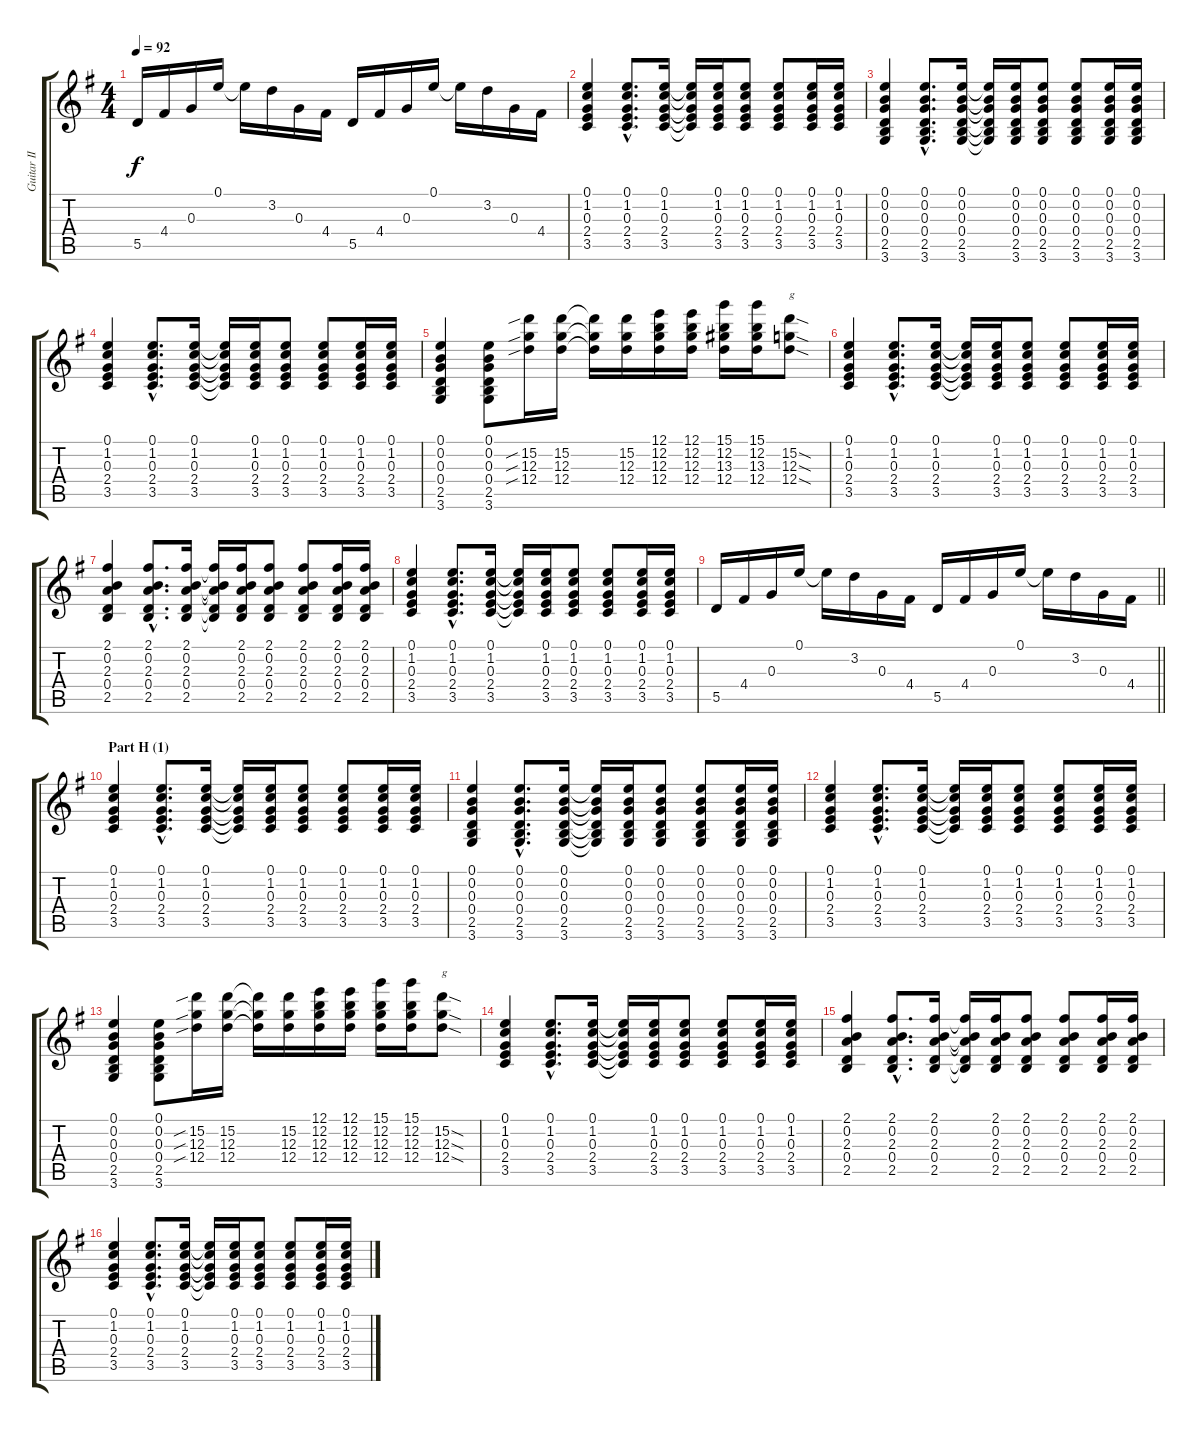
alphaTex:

\track ("Guitar II (Sugizo)" "Guitar II ") {instrument distortionguitar}
\staff {score tabs}
\tuning (E4 B3 G3 D3 A2 E2) {hide}
\ts (4 4)
\tempo 92
\clef g2
\ks g
5.5.16{dy f} 4.4.16 0.3.16 0.1.16 0.1{t}.16 3.2.16 0.3.16 4.4.16 5.5.16 4.4.16 0.3.16 0.1.16 0.1{t}.16 3.2.16 0.3.16 4.4.16 |
(0.1 1.2 0.3 2.4 3.5).4 (0.1{hac} 1.2{hac} 0.3{hac} 2.4{hac} 3.5{hac}).8{d} (0.1 1.2 0.3 2.4 3.5).16 (0.1{t} 1.2{t} 0.3{t} 2.4{t} 3.5{t}).16 (0.1 1.2 0.3 2.4 3.5).16 (0.1 1.2 0.3 2.4 3.5).8 (0.1 1.2 0.3 2.4 3.5).8 (0.1 1.2 0.3 2.4 3.5).16 (0.1 1.2 0.3 2.4 3.5).16 |
(0.1 0.2 0.3 0.4 2.5 3.6).4 (0.1{hac} 0.2{hac} 0.3{hac} 0.4{hac} 2.5{hac} 3.6{hac}).8{d} (0.1 0.2 0.3 0.4 2.5 3.6).16 (0.1{t} 0.2{t} 0.3{t} 0.4{t} 2.5{t} 3.6{t}).16 (0.1 0.2 0.3 0.4 2.5 3.6).16 (0.1 0.2 0.3 0.4 2.5 3.6).8 (0.1 0.2 0.3 0.4 2.5 3.6).8 (0.1 0.2 0.3 0.4 2.5 3.6).16 (0.1 0.2 0.3 0.4 2.5 3.6).16 |
(0.1 1.2 0.3 2.4 3.5).4 (0.1{hac} 1.2{hac} 0.3{hac} 2.4{hac} 3.5{hac}).8{d} (0.1 1.2 0.3 2.4 3.5).16 (0.1{t} 1.2{t} 0.3{t} 2.4{t} 3.5{t}).16 (0.1 1.2 0.3 2.4 3.5).16 (0.1 1.2 0.3 2.4 3.5).8 (0.1 1.2 0.3 2.4 3.5).8 (0.1 1.2 0.3 2.4 3.5).16 (0.1 1.2 0.3 2.4 3.5).16 |
(0.1 0.2 0.3 0.4 2.5 3.6).4 (0.1 0.2 0.3 0.4 2.5 3.6).8 (15.2{sib} 12.3{sib} 12.4{sib}).16 (15.2 12.3 12.4).16 (15.2{t} 12.3{t} 12.4{t}).16 (15.2 12.3 12.4).16 (12.1 12.2 12.3 12.4).16 (12.1 12.2 12.3 12.4).16 (15.1 12.2 13.3 12.4).16 (15.1 12.2 13.3 12.4).16 (15.2{sod} 12.3{sod} 12.4{sod}).8{txt "g"} |
(0.1 1.2 0.3 2.4 3.5).4 (0.1{hac} 1.2{hac} 0.3{hac} 2.4{hac} 3.5{hac}).8{d} (0.1 1.2 0.3 2.4 3.5).16 (0.1{t} 1.2{t} 0.3{t} 2.4{t} 3.5{t}).16 (0.1 1.2 0.3 2.4 3.5).16 (0.1 1.2 0.3 2.4 3.5).8 (0.1 1.2 0.3 2.4 3.5).8 (0.1 1.2 0.3 2.4 3.5).16 (0.1 1.2 0.3 2.4 3.5).16 |
(2.1 0.2 2.3 0.4 2.5).4 (2.1{hac} 0.2{hac} 2.3{hac} 0.4{hac} 2.5{hac}).8{d} (2.1 0.2 2.3 0.4 2.5).16 (2.1{t} 0.2{t} 2.3{t} 0.4{t} 2.5{t}).16 (2.1 0.2 2.3 0.4 2.5).16 (2.1 0.2 2.3 0.4 2.5).8 (2.1 0.2 2.3 0.4 2.5).8 (2.1 0.2 2.3 0.4 2.5).16 (2.1 0.2 2.3 0.4 2.5).16 |
(0.1 1.2 0.3 2.4 3.5).4 (0.1{hac} 1.2{hac} 0.3{hac} 2.4{hac} 3.5{hac}).8{d} (0.1 1.2 0.3 2.4 3.5).16 (0.1{t} 1.2{t} 0.3{t} 2.4{t} 3.5{t}).16 (0.1 1.2 0.3 2.4 3.5).16 (0.1 1.2 0.3 2.4 3.5).8 (0.1 1.2 0.3 2.4 3.5).8 (0.1 1.2 0.3 2.4 3.5).16 (0.1 1.2 0.3 2.4 3.5).16 |
\barLineRight lightlight
5.5.16 4.4.16 0.3.16 0.1.16 0.1{t}.16 3.2.16 0.3.16 4.4.16 5.5.16 4.4.16 0.3.16 0.1.16 0.1{t}.16 3.2.16 0.3.16 4.4.16 |
\section ("" "Part H (1)")
(0.1 1.2 0.3 2.4 3.5).4 (0.1{hac} 1.2{hac} 0.3{hac} 2.4{hac} 3.5{hac}).8{d} (0.1 1.2 0.3 2.4 3.5).16 (0.1{t} 1.2{t} 0.3{t} 2.4{t} 3.5{t}).16 (0.1 1.2 0.3 2.4 3.5).16 (0.1 1.2 0.3 2.4 3.5).8 (0.1 1.2 0.3 2.4 3.5).8 (0.1 1.2 0.3 2.4 3.5).16 (0.1 1.2 0.3 2.4 3.5).16 |
(0.1 0.2 0.3 0.4 2.5 3.6).4 (0.1{hac} 0.2{hac} 0.3{hac} 0.4{hac} 2.5{hac} 3.6{hac}).8{d} (0.1 0.2 0.3 0.4 2.5 3.6).16 (0.1{t} 0.2{t} 0.3{t} 0.4{t} 2.5{t} 3.6{t}).16 (0.1 0.2 0.3 0.4 2.5 3.6).16 (0.1 0.2 0.3 0.4 2.5 3.6).8 (0.1 0.2 0.3 0.4 2.5 3.6).8 (0.1 0.2 0.3 0.4 2.5 3.6).16 (0.1 0.2 0.3 0.4 2.5 3.6).16 |
(0.1 1.2 0.3 2.4 3.5).4 (0.1{hac} 1.2{hac} 0.3{hac} 2.4{hac} 3.5{hac}).8{d} (0.1 1.2 0.3 2.4 3.5).16 (0.1{t} 1.2{t} 0.3{t} 2.4{t} 3.5{t}).16 (0.1 1.2 0.3 2.4 3.5).16 (0.1 1.2 0.3 2.4 3.5).8 (0.1 1.2 0.3 2.4 3.5).8 (0.1 1.2 0.3 2.4 3.5).16 (0.1 1.2 0.3 2.4 3.5).16 |
(0.1 0.2 0.3 0.4 2.5 3.6).4 (0.1 0.2 0.3 0.4 2.5 3.6).8 (15.2{sib} 12.3{sib} 12.4{sib}).16 (15.2 12.3 12.4).16 (15.2{t} 12.3{t} 12.4{t}).16 (15.2 12.3 12.4).16 (12.1 12.2 12.3 12.4).16 (12.1 12.2 12.3 12.4).16 (15.1 12.2 12.3 12.4).16 (15.1 12.2 12.3 12.4).16 (15.2{sod} 12.3{sod} 12.4{sod}).8{txt "g"} |
(0.1 1.2 0.3 2.4 3.5).4 (0.1{hac} 1.2{hac} 0.3{hac} 2.4{hac} 3.5{hac}).8{d} (0.1 1.2 0.3 2.4 3.5).16 (0.1{t} 1.2{t} 0.3{t} 2.4{t} 3.5{t}).16 (0.1 1.2 0.3 2.4 3.5).16 (0.1 1.2 0.3 2.4 3.5).8 (0.1 1.2 0.3 2.4 3.5).8 (0.1 1.2 0.3 2.4 3.5).16 (0.1 1.2 0.3 2.4 3.5).16 |
(2.1 0.2 2.3 0.4 2.5).4 (2.1{hac} 0.2{hac} 2.3{hac} 0.4{hac} 2.5{hac}).8{d} (2.1 0.2 2.3 0.4 2.5).16 (2.1{t} 0.2{t} 2.3{t} 0.4{t} 2.5{t}).16 (2.1 0.2 2.3 0.4 2.5).16 (2.1 0.2 2.3 0.4 2.5).8 (2.1 0.2 2.3 0.4 2.5).8 (2.1 0.2 2.3 0.4 2.5).16 (2.1 0.2 2.3 0.4 2.5).16 |
(0.1 1.2 0.3 2.4 3.5).4 (0.1{hac} 1.2{hac} 0.3{hac} 2.4{hac} 3.5{hac}).8{d} (0.1 1.2 0.3 2.4 3.5).16 (0.1{t} 1.2{t} 0.3{t} 2.4{t} 3.5{t}).16 (0.1 1.2 0.3 2.4 3.5).16 (0.1 1.2 0.3 2.4 3.5).8 (0.1 1.2 0.3 2.4 3.5).8 (0.1 1.2 0.3 2.4 3.5).16 (0.1 1.2 0.3 2.4 3.5).16
